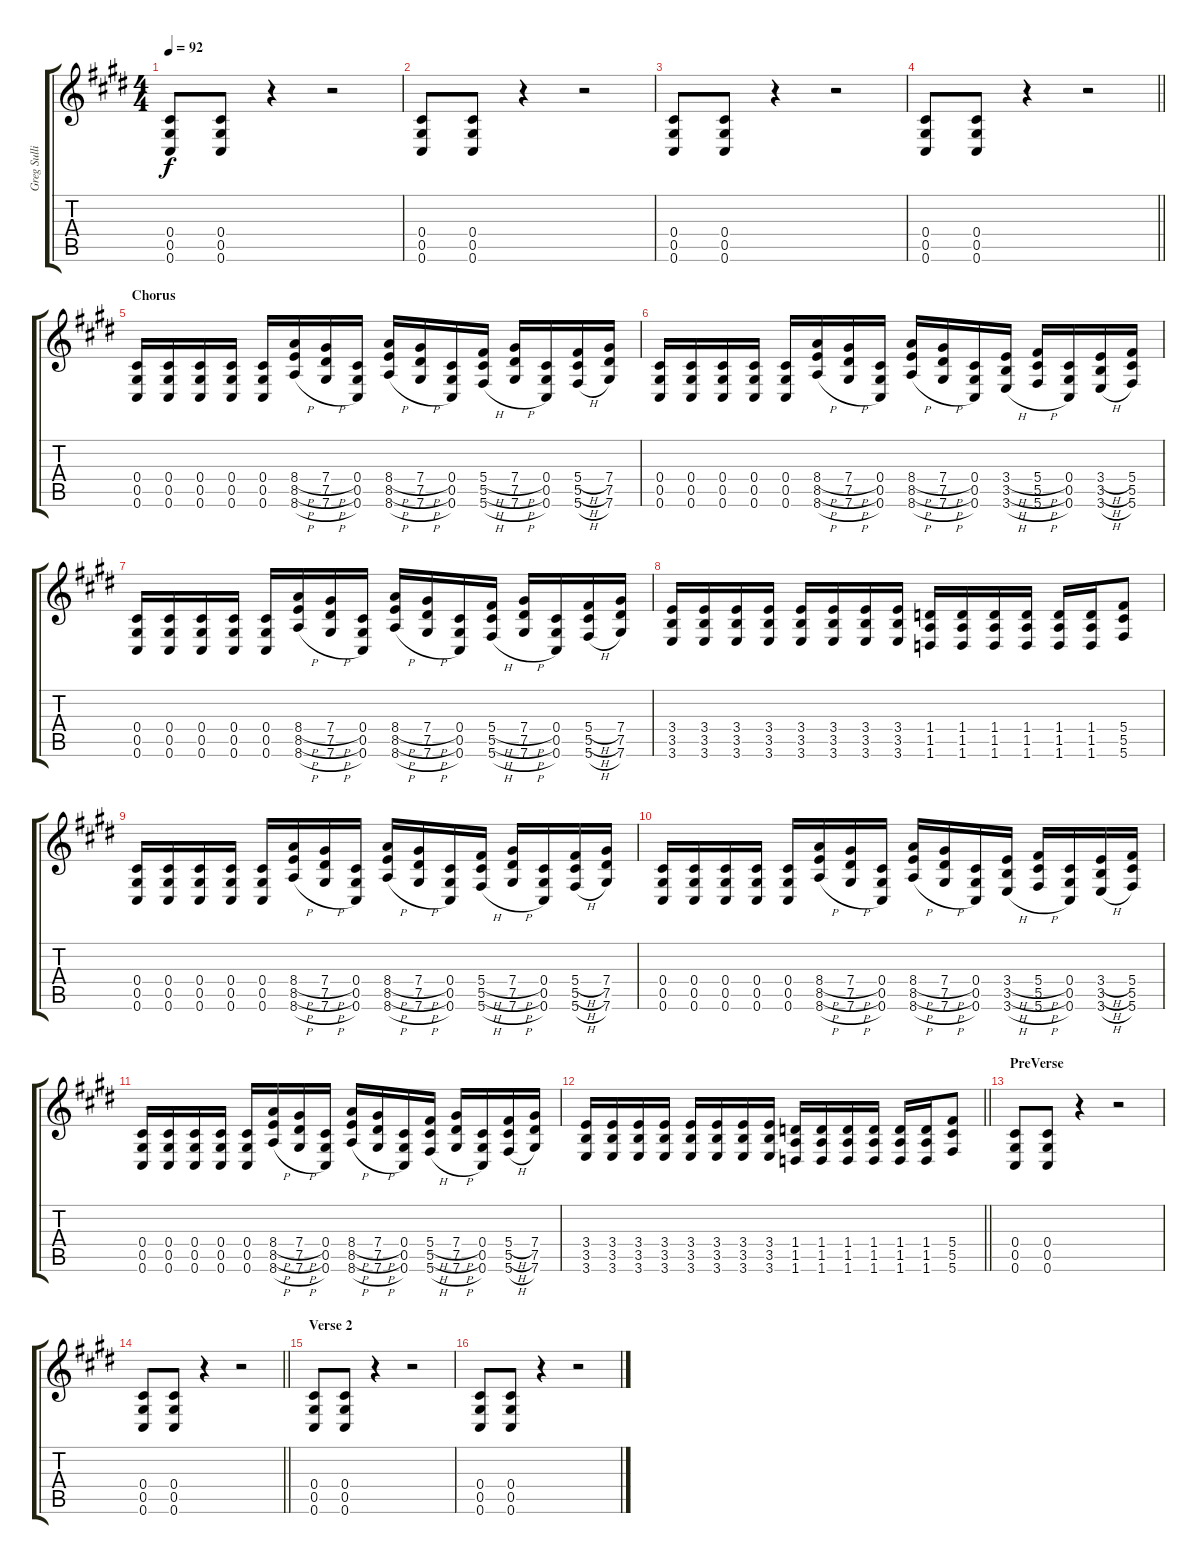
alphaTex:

\track ("Greg Sullivan" "Greg Sulli") {instrument overdrivenguitar}
\staff {score tabs}
\tuning (Eb4 Bb3 Gb3 Db3 Ab2 Db2) {hide}
\ts (4 4)
\tempo 92
\clef g2
\ks c#minor
(0.4 0.5 0.6).8{dy f} (0.4 0.5 0.6).8 r.4 r.2 |
(0.4 0.5 0.6).8 (0.4 0.5 0.6).8 r.4 r.2 |
(0.4 0.5 0.6).8 (0.4 0.5 0.6).8 r.4 r.2 |
\barLineRight lightlight
(0.4 0.5 0.6).8 (0.4 0.5 0.6).8 r.4 r.2 |
\section ("" "Chorus")
(0.4 0.5 0.6).16 (0.4 0.5 0.6).16 (0.4 0.5 0.6).16 (0.4 0.5 0.6).16 (0.4 0.5 0.6).16 (8.4{h} 8.5{h} 8.6{h}).16 (7.4{h} 7.5{h} 7.6{h}).16 (0.4 0.5 0.6).16 (8.4{h} 8.5{h} 8.6{h}).16 (7.4{h} 7.5{h} 7.6{h}).16 (0.4 0.5 0.6).16 (5.4{h} 5.5{h} 5.6{h}).16 (7.4{h} 7.5{h} 7.6{h}).16 (0.4 0.5 0.6).16 (5.4{h} 5.5{h} 5.6{h}).16 (7.4 7.5 7.6).16 |
(0.4 0.5 0.6).16 (0.4 0.5 0.6).16 (0.4 0.5 0.6).16 (0.4 0.5 0.6).16 (0.4 0.5 0.6).16 (8.4{h} 8.5{h} 8.6{h}).16 (7.4{h} 7.5{h} 7.6{h}).16 (0.4 0.5 0.6).16 (8.4{h} 8.5{h} 8.6{h}).16 (7.4{h} 7.5{h} 7.6{h}).16 (0.4 0.5 0.6).16 (3.4{h} 3.5{h} 3.6{h}).16 (5.4{h} 5.5{h} 5.6{h}).16 (0.4 0.5 0.6).16 (3.4{h} 3.5{h} 3.6{h}).16 (5.4 5.5 5.6).16 |
(0.4 0.5 0.6).16 (0.4 0.5 0.6).16 (0.4 0.5 0.6).16 (0.4 0.5 0.6).16 (0.4 0.5 0.6).16 (8.4{h} 8.5{h} 8.6{h}).16 (7.4{h} 7.5{h} 7.6{h}).16 (0.4 0.5 0.6).16 (8.4{h} 8.5{h} 8.6{h}).16 (7.4{h} 7.5{h} 7.6{h}).16 (0.4 0.5 0.6).16 (5.4{h} 5.5{h} 5.6{h}).16 (7.4{h} 7.5{h} 7.6{h}).16 (0.4 0.5 0.6).16 (5.4{h} 5.5{h} 5.6{h}).16 (7.4 7.5 7.6).16 |
(3.4 3.5 3.6).16 (3.4 3.5 3.6).16 (3.4 3.5 3.6).16 (3.4 3.5 3.6).16 (3.4 3.5 3.6).16 (3.4 3.5 3.6).16 (3.4 3.5 3.6).16 (3.4 3.5 3.6).16 (1.4 1.5 1.6).16 (1.4 1.5 1.6).16 (1.4 1.5 1.6).16 (1.4 1.5 1.6).16 (1.4 1.5 1.6).16 (1.4 1.5 1.6).16 (5.4 5.5 5.6).8 |
(0.4 0.5 0.6).16 (0.4 0.5 0.6).16 (0.4 0.5 0.6).16 (0.4 0.5 0.6).16 (0.4 0.5 0.6).16 (8.4{h} 8.5{h} 8.6{h}).16 (7.4{h} 7.5{h} 7.6{h}).16 (0.4 0.5 0.6).16 (8.4{h} 8.5{h} 8.6{h}).16 (7.4{h} 7.5{h} 7.6{h}).16 (0.4 0.5 0.6).16 (5.4{h} 5.5{h} 5.6{h}).16 (7.4{h} 7.5{h} 7.6{h}).16 (0.4 0.5 0.6).16 (5.4{h} 5.5{h} 5.6{h}).16 (7.4 7.5 7.6).16 |
(0.4 0.5 0.6).16 (0.4 0.5 0.6).16 (0.4 0.5 0.6).16 (0.4 0.5 0.6).16 (0.4 0.5 0.6).16 (8.4{h} 8.5{h} 8.6{h}).16 (7.4{h} 7.5{h} 7.6{h}).16 (0.4 0.5 0.6).16 (8.4{h} 8.5{h} 8.6{h}).16 (7.4{h} 7.5{h} 7.6{h}).16 (0.4 0.5 0.6).16 (3.4{h} 3.5{h} 3.6{h}).16 (5.4{h} 5.5{h} 5.6{h}).16 (0.4 0.5 0.6).16 (3.4{h} 3.5{h} 3.6{h}).16 (5.4 5.5 5.6).16 |
(0.4 0.5 0.6).16 (0.4 0.5 0.6).16 (0.4 0.5 0.6).16 (0.4 0.5 0.6).16 (0.4 0.5 0.6).16 (8.4{h} 8.5{h} 8.6{h}).16 (7.4{h} 7.5{h} 7.6{h}).16 (0.4 0.5 0.6).16 (8.4{h} 8.5{h} 8.6{h}).16 (7.4{h} 7.5{h} 7.6{h}).16 (0.4 0.5 0.6).16 (5.4{h} 5.5{h} 5.6{h}).16 (7.4{h} 7.5{h} 7.6{h}).16 (0.4 0.5 0.6).16 (5.4{h} 5.5{h} 5.6{h}).16 (7.4 7.5 7.6).16 |
\barLineRight lightlight
(3.4 3.5 3.6).16 (3.4 3.5 3.6).16 (3.4 3.5 3.6).16 (3.4 3.5 3.6).16 (3.4 3.5 3.6).16 (3.4 3.5 3.6).16 (3.4 3.5 3.6).16 (3.4 3.5 3.6).16 (1.4 1.5 1.6).16 (1.4 1.5 1.6).16 (1.4 1.5 1.6).16 (1.4 1.5 1.6).16 (1.4 1.5 1.6).16 (1.4 1.5 1.6).16 (5.4 5.5 5.6).8 |
\section ("" "PreVerse")
(0.4 0.5 0.6).8 (0.4 0.5 0.6).8 r.4 r.2 |
\barLineRight lightlight
(0.4 0.5 0.6).8 (0.4 0.5 0.6).8 r.4 r.2 |
\section ("" "Verse 2")
(0.4 0.5 0.6).8 (0.4 0.5 0.6).8 r.4 r.2 |
(0.4 0.5 0.6).8 (0.4 0.5 0.6).8 r.4 r.2
